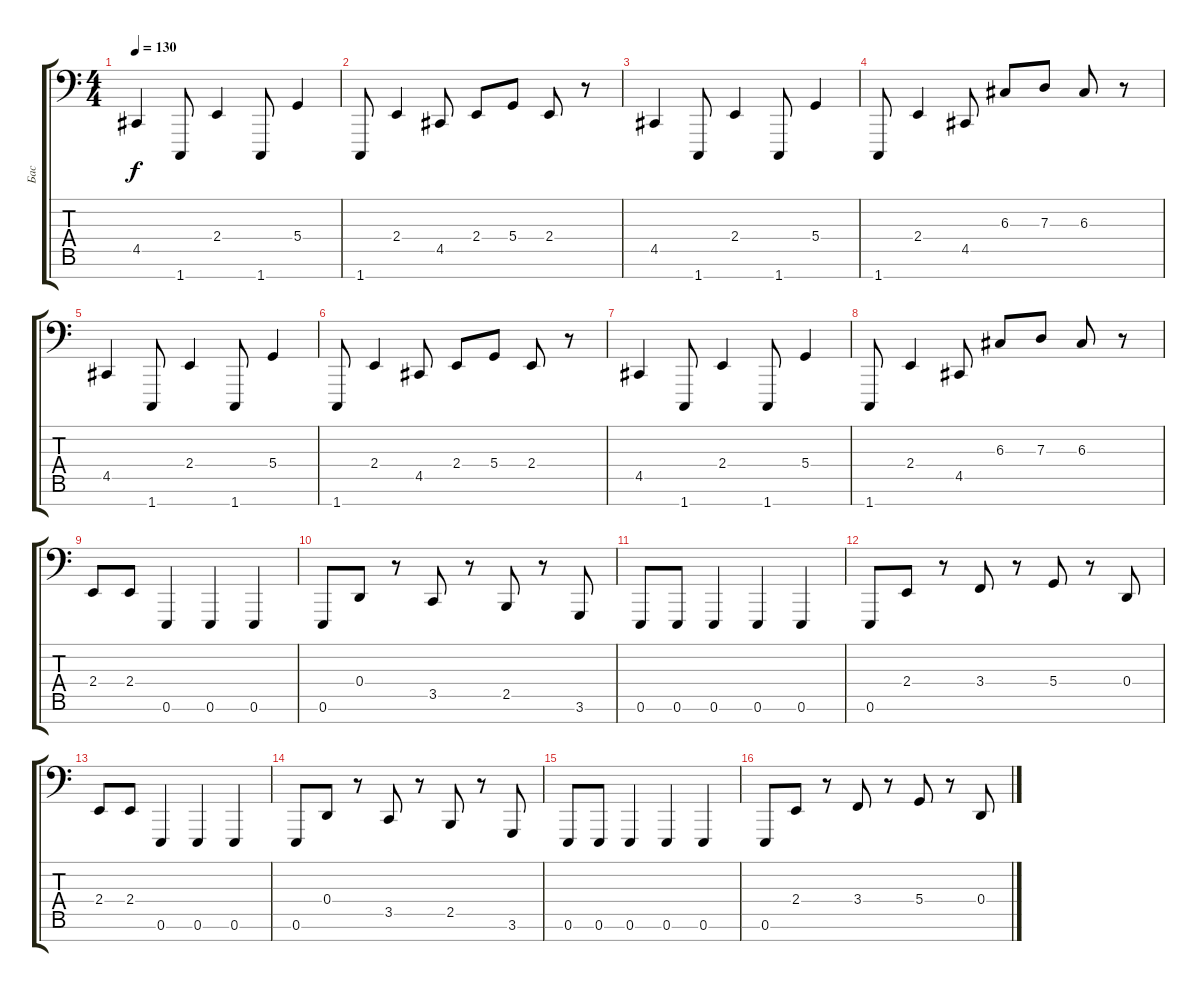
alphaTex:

\track ("Бас" "Бас") {instrument lead1square}
\staff {score tabs}
\tuning (E3 B2 G2 D2 A1 E1 B0) {hide}
\ts (4 4)
\tempo 130
\clef f4
\ks c
4.5.4{dy f} 1.7.8 2.4.4 1.7.8 5.4.4 |
1.7.8 2.4.4 4.5.8 2.4.8 5.4.8 2.4.8 r.8 |
4.5.4 1.7.8 2.4.4 1.7.8 5.4.4 |
1.7.8 2.4.4 4.5.8 6.3.8 7.3.8 6.3.8 r.8 |
4.5.4 1.7.8 2.4.4 1.7.8 5.4.4 |
1.7.8 2.4.4 4.5.8 2.4.8 5.4.8 2.4.8 r.8 |
4.5.4 1.7.8 2.4.4 1.7.8 5.4.4 |
1.7.8 2.4.4 4.5.8 6.3.8 7.3.8 6.3.8 r.8 |
2.4.8 2.4.8 0.6.4 0.6.4 0.6.4 |
0.6.8 0.4.8 r.8 3.5.8 r.8 2.5.8 r.8 3.6.8 |
0.6.8 0.6.8 0.6.4 0.6.4 0.6.4 |
0.6.8 2.4.8 r.8 3.4.8 r.8 5.4.8 r.8 0.4.8 |
2.4.8 2.4.8 0.6.4 0.6.4 0.6.4 |
0.6.8 0.4.8 r.8 3.5.8 r.8 2.5.8 r.8 3.6.8 |
0.6.8 0.6.8 0.6.4 0.6.4 0.6.4 |
0.6.8 2.4.8 r.8 3.4.8 r.8 5.4.8 r.8 0.4.8
